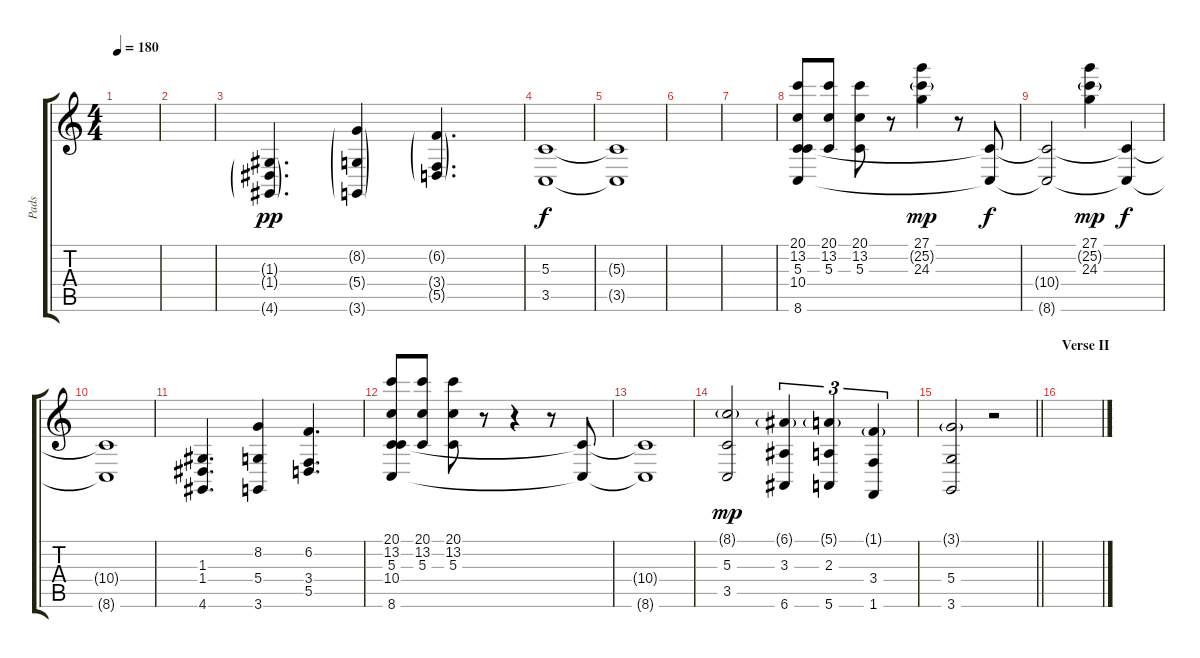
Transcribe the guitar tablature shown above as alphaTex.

\track ("Pads" "Pads") {instrument pad1newage}
\staff {score tabs}
\tuning (E4 B3 G3 D3 A2 E2) {hide}
\ts (4 4)
\tempo 180
\clef g2
\ks c
|
|
(1.3{g} 1.4{g} 4.6{g}).4{d dy pp instrument stringensemble1} (8.2{g} 5.4{g} 3.6{g}).4 (6.2{g} 3.4{g} 5.5{g}).4{d} |
(5.3 3.5).1{dy f} |
(5.3{t} 3.5{t}).1 |
|
|
(20.1 13.2 5.3 10.4 8.6).8 (20.1 13.2 5.3).8 (20.1 13.2 5.3).8 r.8 (27.1 25.2{g} 24.3).4{dy mp} r.8 (10.4{t} 8.6{t}).8{dy f} |
(10.4{t} 8.6{t}).2 (27.1 25.2{g} 24.3).4{dy mp} (10.4{t} 8.6{t}).4{dy f} |
(10.4{t} 8.6{t}).1 |
(1.3 1.4 4.6).4{d} (8.2 5.4 3.6).4 (6.2 3.4 5.5).4{d} |
(20.1 13.2 5.3 10.4 8.6).8 (20.1 13.2 5.3).8 (20.1 13.2 5.3).8 r.8 r.4 r.8 (10.4{t} 8.6{t}).8 |
(10.4{t} 8.6{t}).1 |
(8.1{g} 5.3 3.5).2{dy mp} (6.1{g} 3.3 6.6).4{tu (3 2)} (5.1{g} 2.3 5.6).4{tu (3 2)} (1.1{g} 3.4 1.6).4{tu (3 2)} |
\barLineRight lightlight
(3.1{g} 5.4 3.6).2 r.2 |
\section ("" "Verse II")
